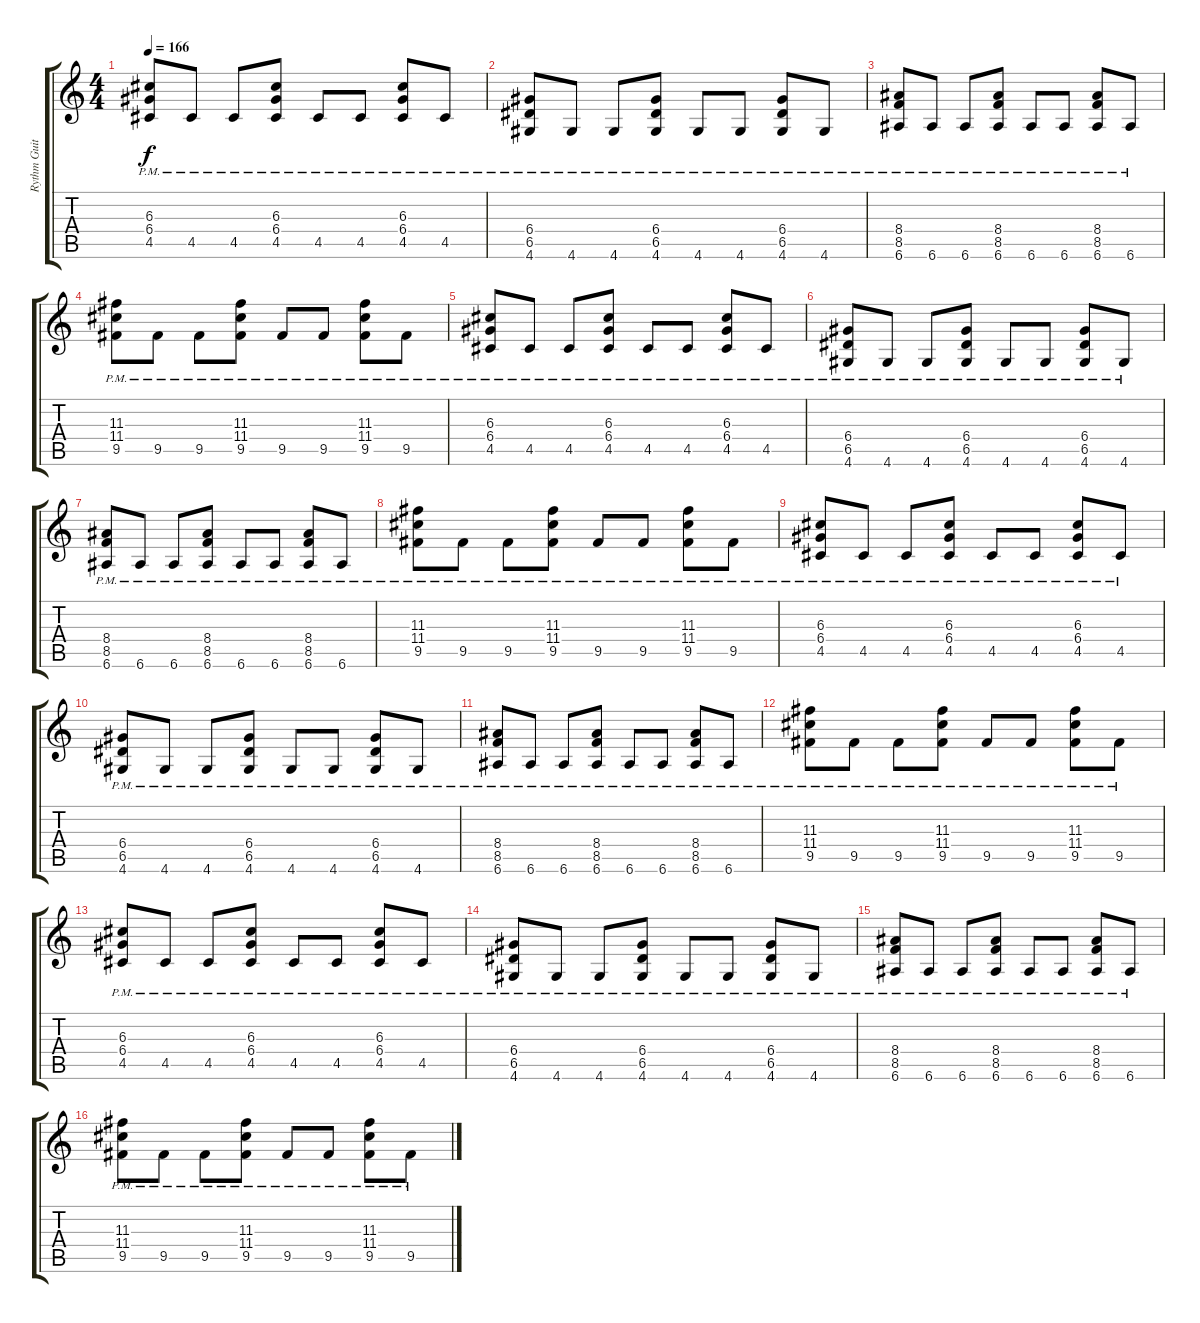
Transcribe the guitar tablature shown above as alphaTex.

\track ("Rythm Guitar" "Rythm Guit") {instrument distortionguitar}
\staff {score tabs}
\tuning (E4 B3 G3 D3 A2 E2) {hide}
\ts (4 4)
\tempo 166
\clef g2
\ks c
(6.3 6.4{pm} 4.5{pm}).8{dy f} 4.5{pm}.8 4.5{pm}.8 (6.3 6.4 4.5{pm}).8 4.5{pm}.8 4.5{pm}.8 (6.3 6.4{pm} 4.5{pm}).8 4.5{pm}.8 |
(6.4 6.5 4.6{pm}).8 4.6{pm}.8 4.6{pm}.8 (6.4 6.5{pm} 4.6{pm}).8 4.6{pm}.8 4.6{pm}.8 (6.4 6.5{pm} 4.6{pm}).8 4.6{pm}.8 |
(8.4 8.5 6.6{pm}).8 6.6{pm}.8 6.6{pm}.8 (8.4 8.5{pm} 6.6{pm}).8 6.6{pm}.8 6.6{pm}.8 (8.4 8.5{pm} 6.6{pm}).8 6.6{pm}.8 |
(11.3 11.4 9.5{pm}).8 9.5{pm}.8 9.5{pm}.8 (11.3 11.4 9.5{pm}).8 9.5{pm}.8 9.5{pm}.8 (11.3 11.4 9.5{pm}).8 9.5{pm}.8 |
(6.3 6.4{pm} 4.5{pm}).8 4.5{pm}.8 4.5{pm}.8 (6.3 6.4 4.5{pm}).8 4.5{pm}.8 4.5{pm}.8 (6.3 6.4{pm} 4.5{pm}).8 4.5{pm}.8 |
(6.4 6.5 4.6{pm}).8 4.6{pm}.8 4.6{pm}.8 (6.4 6.5{pm} 4.6{pm}).8 4.6{pm}.8 4.6{pm}.8 (6.4 6.5{pm} 4.6{pm}).8 4.6{pm}.8 |
(8.4 8.5 6.6{pm}).8 6.6{pm}.8 6.6{pm}.8 (8.4 8.5{pm} 6.6{pm}).8 6.6{pm}.8 6.6{pm}.8 (8.4 8.5{pm} 6.6{pm}).8 6.6{pm}.8 |
(11.3 11.4 9.5{pm}).8 9.5{pm}.8 9.5{pm}.8 (11.3 11.4 9.5{pm}).8 9.5{pm}.8 9.5{pm}.8 (11.3 11.4 9.5{pm}).8 9.5{pm}.8 |
(6.3 6.4{pm} 4.5{pm}).8 4.5{pm}.8 4.5{pm}.8 (6.3 6.4 4.5{pm}).8 4.5{pm}.8 4.5{pm}.8 (6.3 6.4{pm} 4.5{pm}).8 4.5{pm}.8 |
(6.4 6.5 4.6{pm}).8 4.6{pm}.8 4.6{pm}.8 (6.4 6.5{pm} 4.6{pm}).8 4.6{pm}.8 4.6{pm}.8 (6.4 6.5{pm} 4.6{pm}).8 4.6{pm}.8 |
(8.4 8.5 6.6{pm}).8 6.6{pm}.8 6.6{pm}.8 (8.4 8.5{pm} 6.6{pm}).8 6.6{pm}.8 6.6{pm}.8 (8.4 8.5{pm} 6.6{pm}).8 6.6{pm}.8 |
(11.3 11.4 9.5{pm}).8 9.5{pm}.8 9.5{pm}.8 (11.3 11.4 9.5{pm}).8 9.5{pm}.8 9.5{pm}.8 (11.3 11.4 9.5{pm}).8 9.5{pm}.8 |
(6.3 6.4{pm} 4.5{pm}).8 4.5{pm}.8 4.5{pm}.8 (6.3 6.4 4.5{pm}).8 4.5{pm}.8 4.5{pm}.8 (6.3 6.4{pm} 4.5{pm}).8 4.5{pm}.8 |
(6.4 6.5 4.6{pm}).8 4.6{pm}.8 4.6{pm}.8 (6.4 6.5{pm} 4.6{pm}).8 4.6{pm}.8 4.6{pm}.8 (6.4 6.5{pm} 4.6{pm}).8 4.6{pm}.8 |
(8.4 8.5 6.6{pm}).8 6.6{pm}.8 6.6{pm}.8 (8.4 8.5{pm} 6.6{pm}).8 6.6{pm}.8 6.6{pm}.8 (8.4 8.5{pm} 6.6{pm}).8 6.6{pm}.8 |
(11.3 11.4 9.5{pm}).8 9.5{pm}.8 9.5{pm}.8 (11.3 11.4 9.5{pm}).8 9.5{pm}.8 9.5{pm}.8 (11.3 11.4 9.5{pm}).8 9.5{pm}.8
